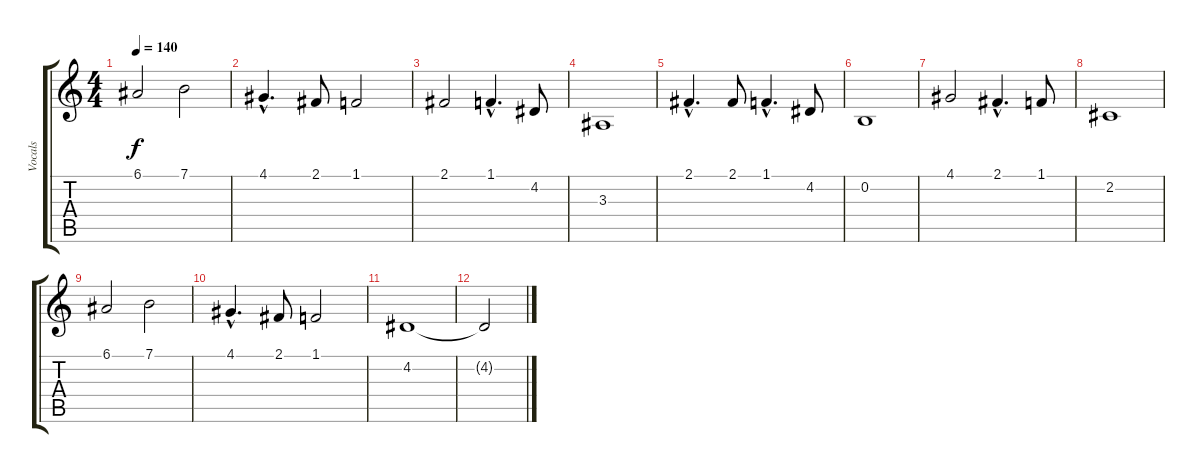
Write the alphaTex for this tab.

\track ("Vocals" "Vocals") {instrument lead6voice}
\staff {score tabs}
\tuning (E4 B3 G3 D3 A2 E2) {hide}
\ts (4 4)
\tempo 140
\clef g2
\ks c
6.1.2{dy f} 7.1.2 |
4.1{hac}.4{d} 2.1.8 1.1.2 |
2.1.2 1.1{hac}.4{d} 4.2.8 |
3.3.1 |
2.1{hac}.4{d} 2.1.8 1.1{hac}.4{d} 4.2.8 |
0.2.1 |
4.1.2 2.1{hac}.4{d} 1.1.8 |
2.2.1 |
6.1.2 7.1.2 |
4.1{hac}.4{d} 2.1.8 1.1.2 |
4.2.1 |
4.2{t}.2
